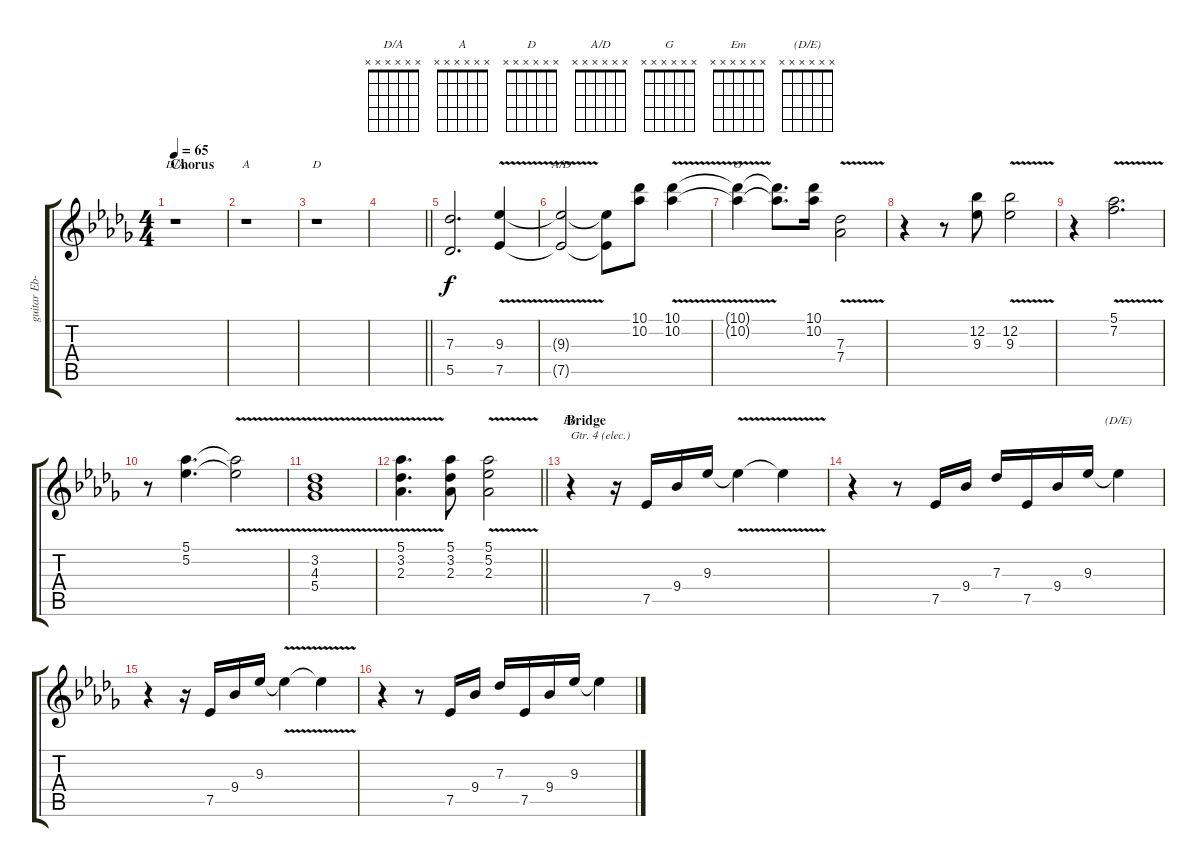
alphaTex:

\track ("guitar Eb-Ab-Db-Gb-Bb-eb" "guitar Eb-") {instrument distortionguitar}
\staff {score tabs}
\tuning (Eb4 Bb3 Gb3 Db3 Ab2 Eb2) {hide}
\chord ("D/A" x x x x x x)
\chord ("A" x x x x x x)
\chord ("D" x x x x x x)
\chord ("A/D" x x x x x x)
\chord ("G" x x x x x x)
\chord ("Em" x x x x x x)
\chord ("(D/E)" x x x x x x)
\ts (4 4)
\section ("" "Chorus")
\tempo 65
\clef g2
\ks db
r.1{ch "D/A" dy f} |
r.1{ch "A"} |
r.1{ch "D"} |
\barLineRight lightlight
|
(7.3 5.5).2{d} (9.3{v} 7.5{v}).4{beam Up} |
(9.3{t} 7.5{t}).2{ch "A/D"} (9.3{t} 7.5{t}).8 (10.1 10.2).8 (10.1{v} 10.2{v}).4 |
(10.1{t} 10.2{t}).4{ch "G"} (10.1{t} 10.2{t}).8{d} (10.1 10.2).16 (7.3{v} 7.4{v}).2 |
r.4 r.8 (12.2 9.3).8 (12.2{v} 9.3{v}).2 |
r.4 (5.1{v} 7.2{v}).2{d} |
r.8 (5.1 5.2).4{d} (5.1{v t} 5.2{v t}).2 |
(3.2{v} 4.3{v} 5.4{v}).1 |
\barLineRight lightlight
(5.1{v} 3.2{v} 2.3{v}).4{d} (5.1 3.2 2.3).8 (5.1{v} 5.2{v} 2.3{v}).2 |
\section ("" "Bridge")
r.4{ch "Em" txt "Gtr. 4 (elec.)" volume 13 instrument electricguitarclean} r.16 7.5.16 9.4.16 9.3.16 9.3{v t}.4 9.3{t}.4 |
r.4 r.8 7.5.16 9.4.16 7.3.16 7.5.16 9.4.16 9.3.16 9.3{t}.4{ch "(D/E)"} |
r.4 r.16 7.5.16 9.4.16 9.3.16 9.3{v t}.4 9.3{t}.4 |
r.4 r.8 7.5.16 9.4.16 7.3.16 7.5.16 9.4.16 9.3.16 9.3{t}.4
